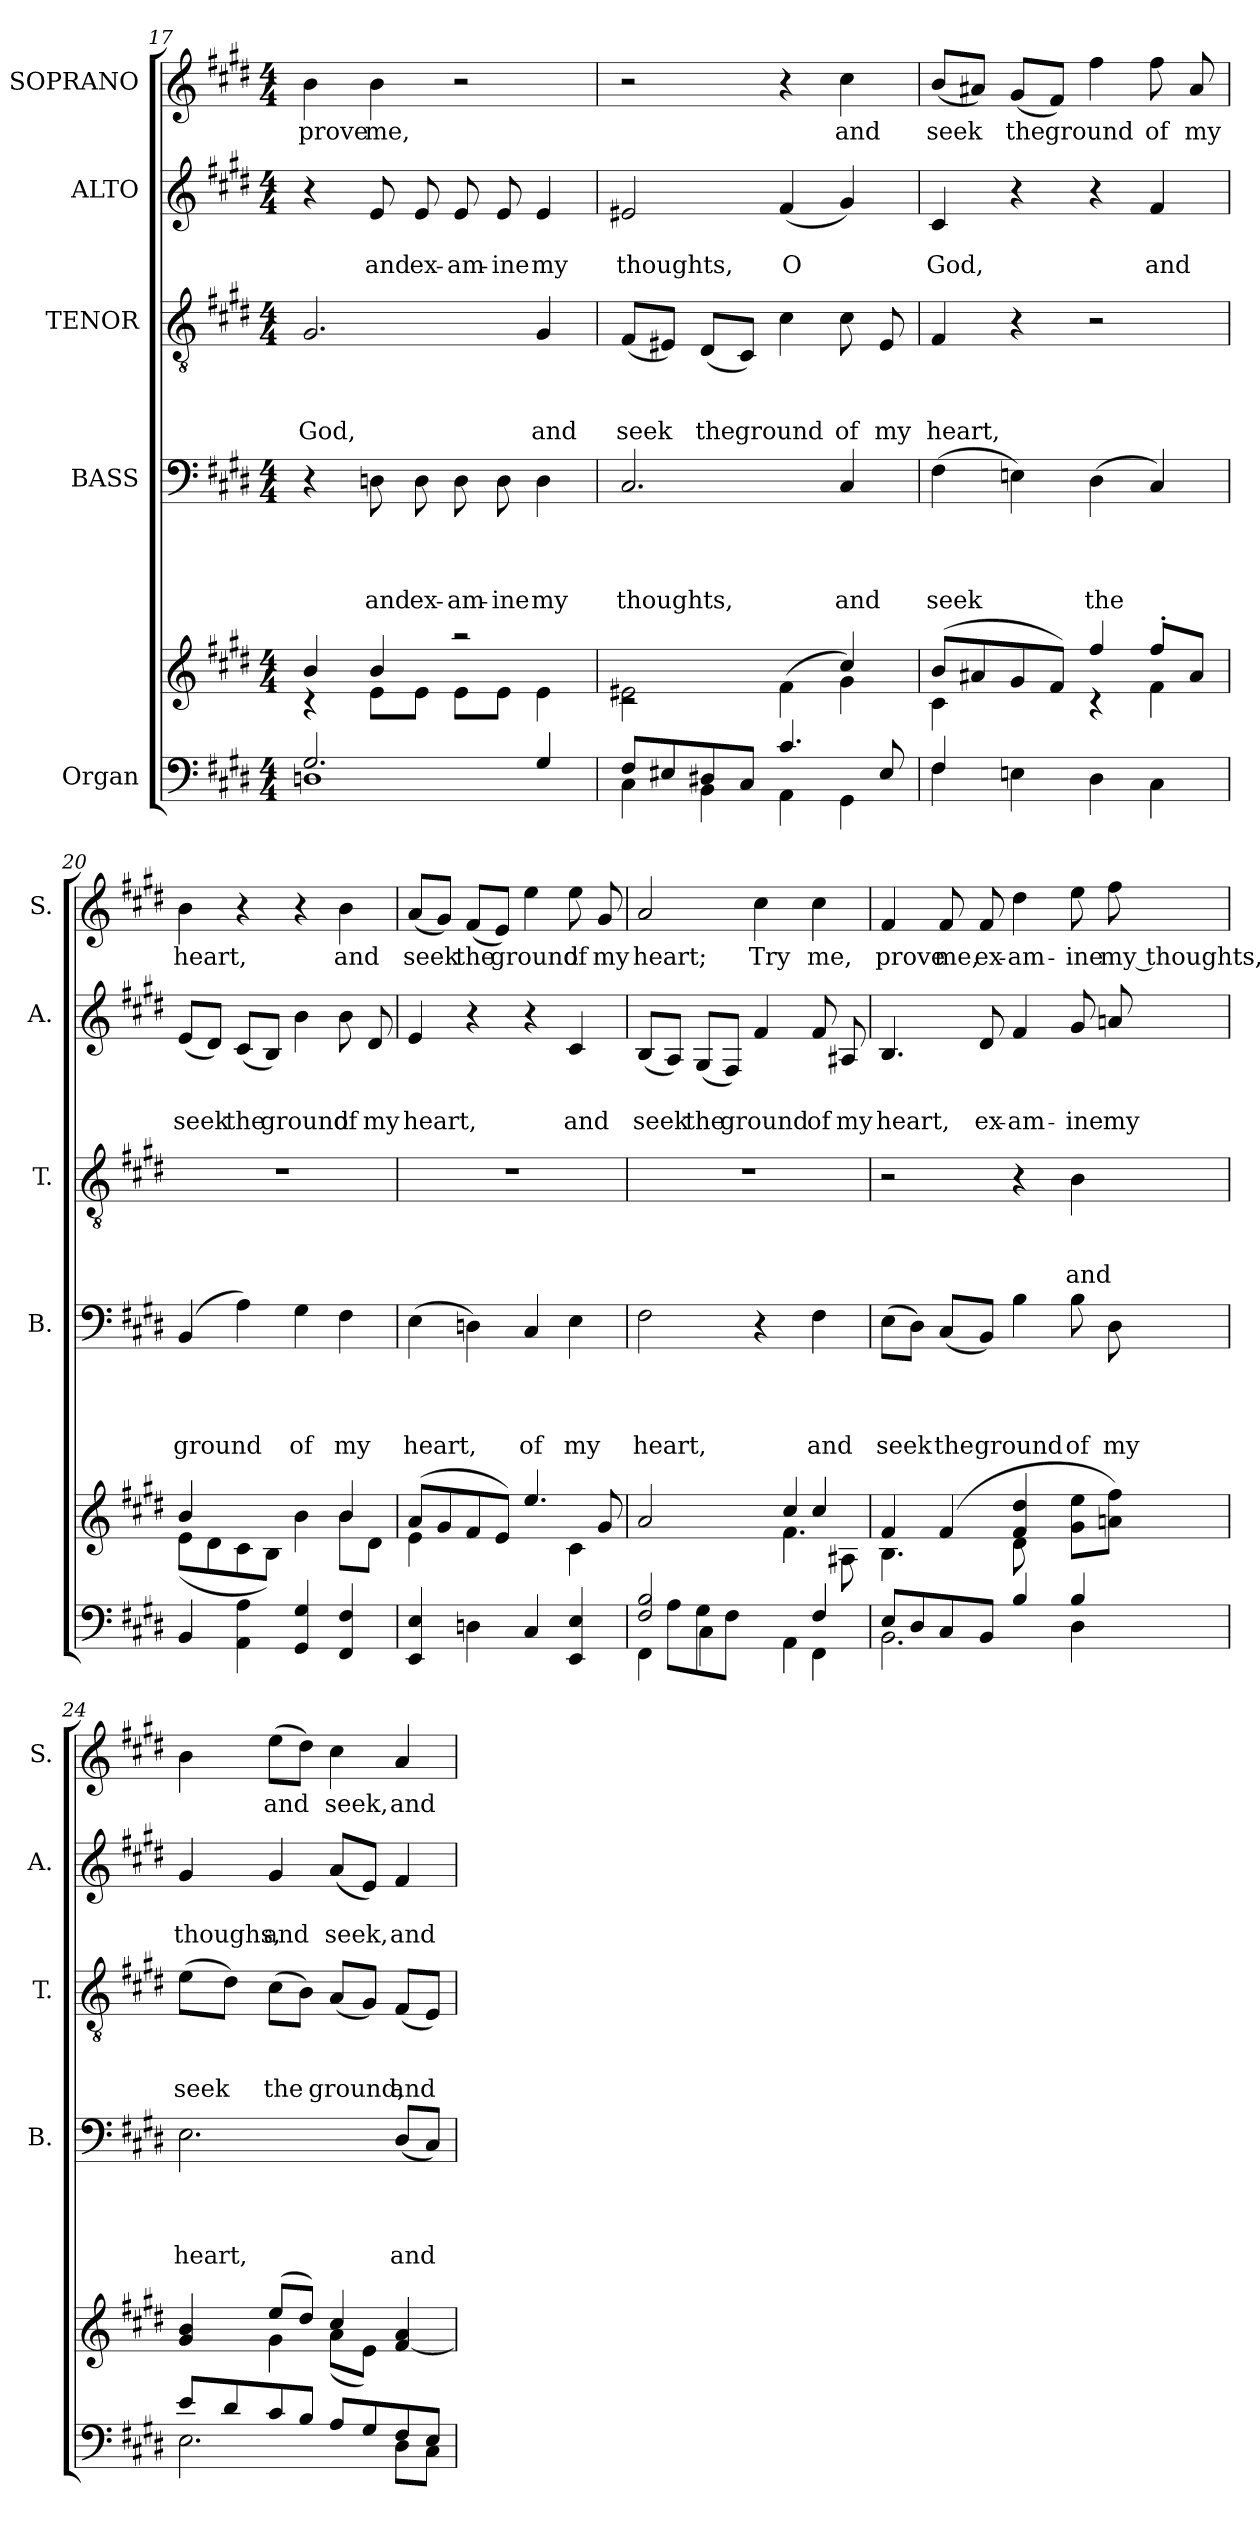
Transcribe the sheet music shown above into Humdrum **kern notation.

**kern	**kern	**kern	**text	**text	**text	**text	**kern	**text	**text	**text	**kern	**text	**text	**kern	**text
*part5	*part5	*part4	*part4	*part4	*part4	*part4	*part3	*part3	*part3	*part3	*part2	*part2	*part2	*part1	*part1
*staff6	*staff5	*staff4	*staff4	*staff4	*staff4	*staff4	*staff3	*staff3	*staff3	*staff3	*staff2	*staff2	*staff2	*staff1	*staff1
*I"Organ	*	*I"BASS	*	*	*	*	*I"TENOR	*	*	*	*I"ALTO	*	*	*I"SOPRANO	*
*	*	*I'B.	*	*	*	*	*I'T.	*	*	*	*I'A.	*	*	*I'S.	*
!!LO:PB:g=z
*clefF4	*clefG2	*clefF4	*	*	*	*	*clefGv2	*	*	*	*clefG2	*	*	*clefG2	*
*k[f#c#g#d#]	*k[f#c#g#d#]	*k[f#c#g#d#]	*	*	*	*	*k[f#c#g#d#]	*	*	*	*k[f#c#g#d#]	*	*	*k[f#c#g#d#]	*
*E:	*E:	*E:	*	*	*	*	*E:	*	*	*	*E:	*	*	*E:	*
*M4/4	*M4/4	*M4/4	*	*	*	*	*M4/4	*	*	*	*M4/4	*	*	*M4/4	*
=17	=17	=17	=17	=17	=17	=17	=17	=17	=17	=17	=17	=17	=17	=17	=17
*^	*^	*	*	*	*	*	*	*	*	*	*	*	*	*	*
!	!	!	!	!	!	!	!	!	!	!	!	!LO:LY:b	!	!	!	!	!LO:LY:b
2.G#/	1Dn	4b/	4rc	4r	.	.	.	.	2.G#/	.	.	God,	4r	.	.	4b\	prove
!	!	!	!	!	!	!	!	!LO:LY:b	!	!	!	!	!	!	!LO:LY:b	!	!LO:LY:b
.	.	4b/	8e\L	8Dn\	.	.	.	and	.	.	.	.	8e/	.	and	4b\	me,
!	!	!	!	!	!	!	!	!LO:LY:b	!	!	!	!	!	!	!LO:LY:b	!	!
.	.	.	8e\J	8D\	.	.	.	ex-	.	.	.	.	8e/	.	ex-	.	.
!	!	!	!	!	!	!	!	!LO:LY:b	!	!	!	!	!	!	!LO:LY:b	!	!
.	.	2raa	8e\L	8D\	.	.	.	-am-	.	.	.	.	8e/	.	-am-	2r	.
!	!	!	!	!	!	!	!	!LO:LY:b	!	!	!	!	!	!	!LO:LY:b	!	!
.	.	.	8e\J	8D\	.	.	.	-ine	.	.	.	.	8e/	.	-ine	.	.
!	!	!	!	!	!	!	!	!LO:LY:b	!	!	!	!LO:LY:b	!	!	!LO:LY:b	!	!
4G#/	.	.	4e\	4D\	.	.	.	my	4G#/	.	.	and	4e/	.	my	.	.
=18	=18	=18	=18	=18	=18	=18	=18	=18	=18	=18	=18	=18	=18	=18	=18	=18	=18
*	*	*	*^	*	*	*	*	*	*	*	*	*	*	*	*	*	*
!	!	!	!	!	!	!	!	!	!LO:LY:b	!	!	!	!LO:LY:b	!	!	!LO:LY:b	!	!
8F#/L	4C#\	2e#X\	2rc	2.ryy	2.C#/	.	.	.	thoughts,	(<8F#/L	.	.	seek	2e#X/	.	thoughts,	2r	.
8E#X/	.	.	.	.	.	.	.	.	.	8E#X/J)	.	.	.	.	.	.	.	.
!	!	!	!	!	!	!	!	!	!	!	!	!	!LO:LY:b	!	!	!	!	!
8D#X/	4BB\	.	.	.	.	.	.	.	.	(<8D#/L	.	.	the	.	.	.	.	.
!	!	!	!	!	!	!	!	!	!	!	!	!	!LO:LY:b	!	!	!	!	!
8C#/J	.	.	.	.	.	.	.	.	.	8C#/J)	.	.	ground	.	.	.	.	.
!	!	!	!	!	!	!	!	!	!	!	!	!	!	!	!	!LO:LY:b	!	!
4AA\	4.c#/	2ryy	(<4f#\	.	.	.	.	.	.	4c#\	.	.	.	(<4f#/	.	O	4r	.
!	!	!	!	!	!	!	!	!	!LO:LY:b	!	!	!	!LO:LY:b	!	!	!	!	!LO:LY:b
4GG#\	.	.	4g#\)	4cc#/	4C#/	.	.	.	and	8c#\	.	.	of	4g#/)	.	.	4cc#\	and
!	!	!	!	!	!	!	!	!	!	!	!	!	!LO:LY:b	!	!	!	!	!
.	8E#/	.	.	.	.	.	.	.	.	8E#/	.	.	my	.	.	.	.	.
*	*	*	*v	*v	*	*	*	*	*	*	*	*	*	*	*	*	*	*
=19	=19	=19	=19	=19	=19	=19	=19	=19	=19	=19	=19	=19	=19	=19	=19	=19	=19
!	!	!	!	!	!	!	!	!LO:LY:b	!	!	!	!LO:LY:b	!	!	!LO:LY:b	!	!LO:LY:b
4F#/	4F#\	(>8b/L	4c#\	(>4F#\	.	.	.	seek	4F#/	.	.	heart,	4c#/	.	God,	(<8b/L	seek
.	.	8a#X/	.	.	.	.	.	.	.	.	.	.	.	.	.	8a#X/J)	.
!	!	!	!	!	!	!	!	!	!	!	!	!	!	!	!	!	!LO:LY:b
2.ryy	4En\	8g#/	4ryy	4En\)	.	.	.	.	4r	.	.	.	4r	.	.	(<8g#/L	the
!	!	!	!	!	!	!	!	!	!	!	!	!	!	!	!	!	!LO:LY:b
.	.	8f#/J)	.	.	.	.	.	.	.	.	.	.	.	.	.	8f#/J)	ground
!	!	!	!	!	!	!	!	!LO:LY:b	!	!	!	!	!	!	!	!	!
.	4D#\	4ff#/	4rc	(>4D#\	.	.	.	the	2r	.	.	.	4r	.	.	4ff#\	.
!	!	!	!	!	!	!	!	!	!	!	!	!	!	!	!LO:LY:b	!	!LO:LY:b
.	4C#\	8ff#'>/L	4f#\	4C#/)	.	.	.	.	.	.	.	.	4f#/	.	and	8ff#\	of
!	!	!	!	!	!	!	!	!	!	!	!	!	!	!	!	!	!LO:LY:b
.	.	8a#/J	.	.	.	.	.	.	.	.	.	.	.	.	.	8a#/	my
*v	*v	*	*	*	*	*	*	*	*	*	*	*	*	*	*	*	*
!!LO:LB:g=z
=20	=20	=20	=20	=20	=20	=20	=20	=20	=20	=20	=20	=20	=20	=20	=20	=20
!	!	!	!	!	!	!	!LO:LY:b	!	!	!	!	!	!	!LO:LY:b	!	!LO:LY:b
4BB/	4b/	(<8e\L	(4BB/	.	.	.	ground	1r	.	.	.	(<8e/L	.	seek	4b\	heart,
.	.	8d#\	.	.	.	.	.	.	.	.	.	8d#/J)	.	.	.	.
!	!	!	!	!	!	!	!	!	!	!	!	!	!	!LO:LY:b	!	!
4AA\ 4A\	2ryy	8c#\	4A\)	.	.	.	.	.	.	.	.	(<8c#/L	.	the	4r	.
!	!	!	!	!	!	!	!	!	!	!	!	!	!	!LO:LY:b	!	!
.	.	8B\J)	.	.	.	.	.	.	.	.	.	8B/J)	.	ground	.	.
!	!	!	!	!	!	!	!LO:LY:b	!	!	!	!	!	!	!	!	!
4GG#/ 4G#/	.	4b\	4G#\	.	.	.	of	.	.	.	.	4b\	.	.	4r	.
!	!	!	!	!	!	!	!LO:LY:b	!	!	!	!	!	!	!LO:LY:b	!	!LO:LY:b
4FF#/ 4F#/	4b/	8b\L	4F#\	.	.	.	my	.	.	.	.	8b\	.	of	4b\	and
!	!	!	!	!	!	!	!	!	!	!	!	!	!	!LO:LY:b	!	!
.	.	8d#\J	.	.	.	.	.	.	.	.	.	8d#/	.	my	.	.
=21	=21	=21	=21	=21	=21	=21	=21	=21	=21	=21	=21	=21	=21	=21	=21	=21
*	*	*^	*	*	*	*	*	*	*	*	*	*	*	*	*	*
!	!	!	!	!	!	!	!	!LO:LY:b	!	!	!	!	!	!	!LO:LY:b	!	!LO:LY:b
4EE/ 4E/	(>8a/L	4e\	2.ryy	(>4E\	.	.	.	heart,	1r	.	.	.	4e/	.	heart,	(<8a/L	seek
.	8g#/	.	.	.	.	.	.	.	.	.	.	.	.	.	.	8g#/J)	.
!	!	!	!	!	!	!	!	!	!	!	!	!	!	!	!	!	!LO:LY:b
4Dn\	8f#/	4ryy	.	4Dn\)	.	.	.	.	.	.	.	.	4r	.	.	(<8f#/L	the
!	!	!	!	!	!	!	!	!	!	!	!	!	!	!	!	!	!LO:LY:b
.	8e/J)	.	.	.	.	.	.	.	.	.	.	.	.	.	.	8e/J)	ground
!	!	!	!	!	!	!	!	!LO:LY:b	!	!	!	!	!	!	!	!	!
4C#/	2ryy	4.ee/	.	4C#/	.	.	.	of	.	.	.	.	4r	.	.	4ee\	.
!	!	!	!	!	!	!	!	!LO:LY:b	!	!	!	!	!	!	!LO:LY:b	!	!LO:LY:b
4EE/ 4E/	.	.	4c#\	4E\	.	.	.	my	.	.	.	.	4c#/	.	and	8ee\	of
!	!	!	!	!	!	!	!	!	!	!	!	!	!	!	!	!	!LO:LY:b
.	.	8g#/	.	.	.	.	.	.	.	.	.	.	.	.	.	8g#/	my
=22	=22	=22	=22	=22	=22	=22	=22	=22	=22	=22	=22	=22	=22	=22	=22	=22	=22
*^	*	*	*	*	*	*	*	*	*	*	*	*	*	*	*	*	*
*	*^	*	*	*	*	*	*	*	*	*	*	*	*	*	*	*	*	*
*	*	*^	*	*	*	*	*	*	*	*	*	*	*	*	*	*	*	*	*
!	!	!	!	!	!	!	!	!	!	!	!LO:LY:b	!	!	!	!	!	!	!LO:LY:b	!	!LO:LY:b
2F#/ 2B/	8ryy	4FF#\	2.ryy	2a/	2ryy	2.ryy	2F#\	.	.	.	heart,	1r	.	.	.	(<8B/L	.	seek	2a/	heart;
.	8A\L	.	.	.	.	.	.	.	.	.	.	.	.	.	.	8A/J)	.	.	.	.
!	!	!	!	!	!	!	!	!	!	!	!	!	!	!	!	!	!	!LO:LY:b	!	!
.	8G#\	4C#\	.	.	.	.	.	.	.	.	.	.	.	.	.	(<8G#/L	.	the	.	.
!	!	!	!	!	!	!	!	!	!	!	!	!	!	!	!	!	!	!LO:LY:b	!	!
.	8F#\J	.	.	.	.	.	.	.	.	.	.	.	.	.	.	8F#/J)	.	ground	.	.
!	!	!	!	!	!	!	!	!	!	!	!	!	!	!	!	!	!	!	!	!LO:LY:b
4ryy	2ryy	8ryy	.	8ryy	8ryy	.	4r	.	.	.	.	.	.	.	.	4f#/	.	.	4cc#\	Try
.	.	4AA\	.	4.f#\	4cc#/	.	.	.	.	.	.	.	.	.	.	.	.	.	.	.
!	!	!	!	!	!	!	!	!	!	!	!LO:LY:b	!	!	!	!	!	!	!LO:LY:b	!	!LO:LY:b
4F#/	.	.	4FF#\	.	.	4cc#/	4F#\	.	.	.	and	.	.	.	.	8f#/	.	of	4cc#\	me,
!	!	!	!	!	!	!	!	!	!	!	!	!	!	!	!	!	!	!LO:LY:b	!	!
.	.	8ryy	.	.	8A#X\	.	.	.	.	.	.	.	.	.	.	8A#X/	.	my	.	.
*	*	*v	*v	*	*	*	*	*	*	*	*	*	*	*	*	*	*	*	*	*
*	*	*	*	*v	*v	*	*	*	*	*	*	*	*	*	*	*	*	*	*
!!LO:PB:g=z
=23	=23	=23	=23	=23	=23	=23	=23	=23	=23	=23	=23	=23	=23	=23	=23	=23	=23	=23
!	!	!	!	!	!	!	!	!	!LO:LY:b	!	!	!	!	!	!	!LO:LY:b	!	!LO:LY:b
*	*v	*v	*	*	*	*	*	*	*	*	*	*	*	*	*	*	*	*
8E/L	2.BB\	4f#/	4.B\	(>8E\L	.	.	.	seek	2r	.	.	.	4.B/	.	heart,	4f#/	prove
8D#/	.	.	.	8D#\J)	.	.	.	.	.	.	.	.	.	.	.	.	.
!	!	!	!	!	!	!	!	!LO:LY:b	!	!	!	!	!	!	!	!	!LO:LY:b
8C#/	.	(4f#/	.	(<8C#/L	.	.	.	the	.	.	.	.	.	.	.	8f#/	me,
!	!	!	!	!	!	!	!	!LO:LY:b	!	!	!	!	!	!	!LO:LY:b	!	!LO:LY:b
8BB/J	.	.	8ryy	8BB/J)	.	.	.	ground	.	.	.	.	8d#/	.	ex-	8f#/	ex-
!	!	!	!	!	!	!	!	!	!	!	!	!	!	!	!LO:LY:b	!	!LO:LY:b
4B/	.	4f#/ 4dd#/	8d#\	4B\	.	.	.	.	4r	.	.	.	4f#/	.	-am-	4dd#\	-am-
.	.	.	4.ryy	.	.	.	.	.	.	.	.	.	.	.	.	.	.
!	!	!	!	!	!	!	!	!LO:LY:b	!	!	!	!LO:LY:b	!	!	!LO:LY:b	!	!LO:LY:b
4B/	4D#\	8g#\ 8ee\L	.	8B\	.	.	.	of	4B\	.	.	and	8g#/	.	-ine	8ee\	-ine
!	!	!	!	!	!	!	!	!LO:LY:b	!	!	!	!	!	!	!LO:LY:b	!	!LO:LY:b
.	.	8an\ 8ff#\J)	.	8D#\	.	.	.	my	.	.	.	.	8an/	.	my	8ff#\	my thoughts,
=24	=24	=24	=24	=24	=24	=24	=24	=24	=24	=24	=24	=24	=24	=24	=24	=24	=24
!	!	!	!	!	!	!	!	!LO:LY:b	!	!	!	!LO:LY:b	!	!	!LO:LY:b	!	!
8e/L	2.E\	4g#/ 4b/	4ryy	2.E\	.	.	.	heart,	(>8e\L	.	.	seek	4g#/	.	thoughs,	4b\	.
8d#/	.	.	.	.	.	.	.	.	8d#\J)	.	.	.	.	.	.	.	.
!	!	!	!	!	!	!	!	!	!	!	!	!LO:LY:b	!	!	!LO:LY:b	!	!LO:LY:b
8c#/	.	(>8ee/L	4g#\	.	.	.	.	.	(>8c#\L	.	.	the	4g#/	.	and	(>8ee\L	and
8B/J	.	8dd#/J)	.	.	.	.	.	.	8B\J)	.	.	.	.	.	.	8dd#\J)	.
!	!	!	!	!	!	!	!	!	!	!	!	!LO:LY:b	!	!	!LO:LY:b	!	!LO:LY:b
8A/L	.	4cc#/	(<8a\L	.	.	.	.	.	(<8A/L	.	.	ground,	(<8a/L	.	seek,	4cc#\	seek,
8G#/	.	.	8e\J)	.	.	.	.	.	8G#/J)	.	.	.	8e/J)	.	.	.	.
!	!	!	!	!	!	!	!	!LO:LY:b	!	!	!	!LO:LY:b	!	!	!LO:LY:b	!	!LO:LY:b
8F#/	8D#\L	[<4f#/ 4a/	4ryy	(<8D#/L	.	.	.	and	(<8F#/L	.	.	and	4f#/	.	and	4a/	and
8E/J	8C#\J	.	.	8C#/J)	.	.	.	.	8E/J)	.	.	.	.	.	.	.	.
*v	*v	*	*	*	*	*	*	*	*	*	*	*	*	*	*	*	*
*	*v	*v	*	*	*	*	*	*	*	*	*	*	*	*	*	*
=	=	=	=	=	=	=	=	=	=	=	=	=	=	=	=
*-	*-	*-	*-	*-	*-	*-	*-	*-	*-	*-	*-	*-	*-	*-	*-
